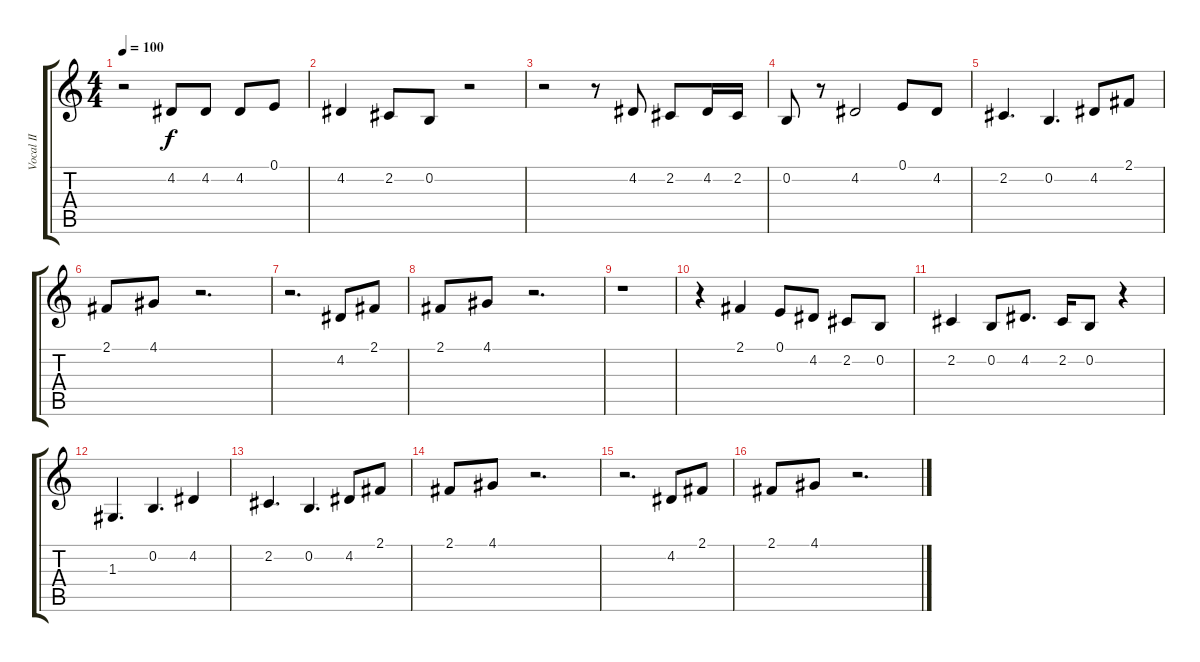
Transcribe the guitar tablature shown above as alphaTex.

\track ("Vocal II" "Vocal II") {instrument baritonesax}
\staff {score tabs}
\tuning (E4 B3 G3 D3 A2 E2) {hide}
\ts (4 4)
\tempo 100
\clef g2
\ks c
r.2{dy f} 4.2.8 4.2.8 4.2.8 0.1.8 |
4.2.4 2.2.8 0.2.8 r.2 |
r.2 r.8 4.2.8 2.2.8 4.2.16 2.2.16 |
0.2.8 r.8 4.2.2 0.1.8 4.2.8 |
2.2.4{d} 0.2.4{d} 4.2.8 2.1.8 |
2.1.8 4.1.8 r.2{d} |
r.2{d} 4.2.8 2.1.8 |
2.1.8 4.1.8 r.2{d} |
r.1 |
r.4 2.1.4 0.1.8 4.2.8 2.2.8 0.2.8 |
2.2.4 0.2.8 4.2.8{d} 2.2.16 0.2.8 r.4 |
1.3.4{d} 0.2.4{d} 4.2.4 |
2.2.4{d} 0.2.4{d} 4.2.8 2.1.8 |
2.1.8 4.1.8 r.2{d} |
r.2{d} 4.2.8 2.1.8 |
2.1.8 4.1.8 r.2{d}
